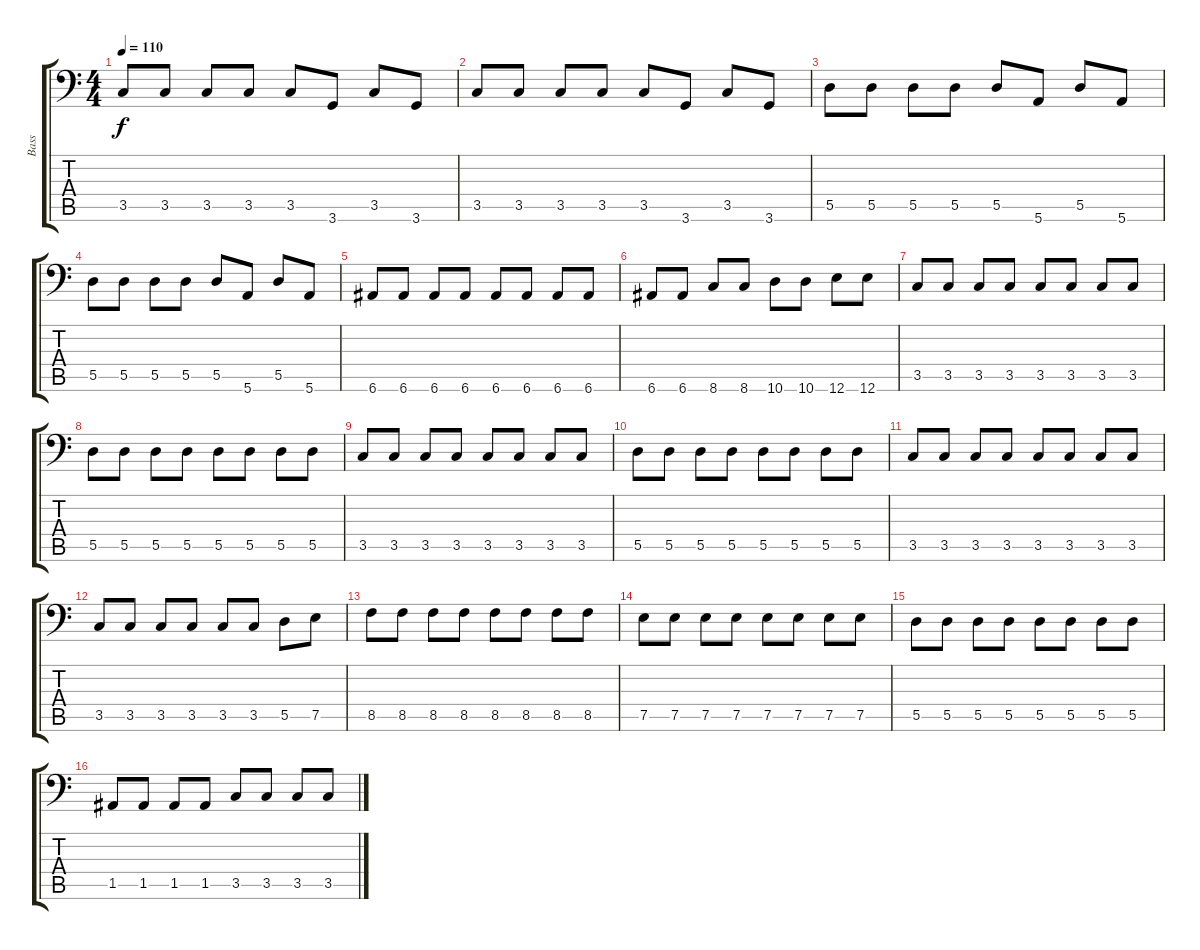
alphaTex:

\track ("Bass" "Bass") {instrument fretlessbass}
\staff {score tabs}
\tuning (E3 B2 G2 D2 A1 E1) {hide}
\ts (4 4)
\tempo 110
\clef f4
\ks c
3.5.8{dy f} 3.5.8 3.5.8 3.5.8 3.5.8 3.6.8 3.5.8 3.6.8 |
3.5.8 3.5.8 3.5.8 3.5.8 3.5.8 3.6.8 3.5.8 3.6.8 |
5.5.8 5.5.8 5.5.8 5.5.8 5.5.8 5.6.8 5.5.8 5.6.8 |
5.5.8 5.5.8 5.5.8 5.5.8 5.5.8 5.6.8 5.5.8 5.6.8 |
6.6.8 6.6.8 6.6.8 6.6.8 6.6.8 6.6.8 6.6.8 6.6.8 |
6.6.8 6.6.8 8.6.8 8.6.8 10.6.8 10.6.8 12.6.8 12.6.8 |
3.5.8 3.5.8 3.5.8 3.5.8 3.5.8 3.5.8 3.5.8 3.5.8 |
5.5.8 5.5.8 5.5.8 5.5.8 5.5.8 5.5.8 5.5.8 5.5.8 |
3.5.8 3.5.8 3.5.8 3.5.8 3.5.8 3.5.8 3.5.8 3.5.8 |
5.5.8 5.5.8 5.5.8 5.5.8 5.5.8 5.5.8 5.5.8 5.5.8 |
3.5.8 3.5.8 3.5.8 3.5.8 3.5.8 3.5.8 3.5.8 3.5.8 |
3.5.8 3.5.8 3.5.8 3.5.8 3.5.8 3.5.8 5.5.8 7.5.8 |
8.5.8 8.5.8 8.5.8 8.5.8 8.5.8 8.5.8 8.5.8 8.5.8 |
7.5.8 7.5.8 7.5.8 7.5.8 7.5.8 7.5.8 7.5.8 7.5.8 |
5.5.8 5.5.8 5.5.8 5.5.8 5.5.8 5.5.8 5.5.8 5.5.8 |
1.5.8 1.5.8 1.5.8 1.5.8 3.5.8 3.5.8 3.5.8 3.5.8
